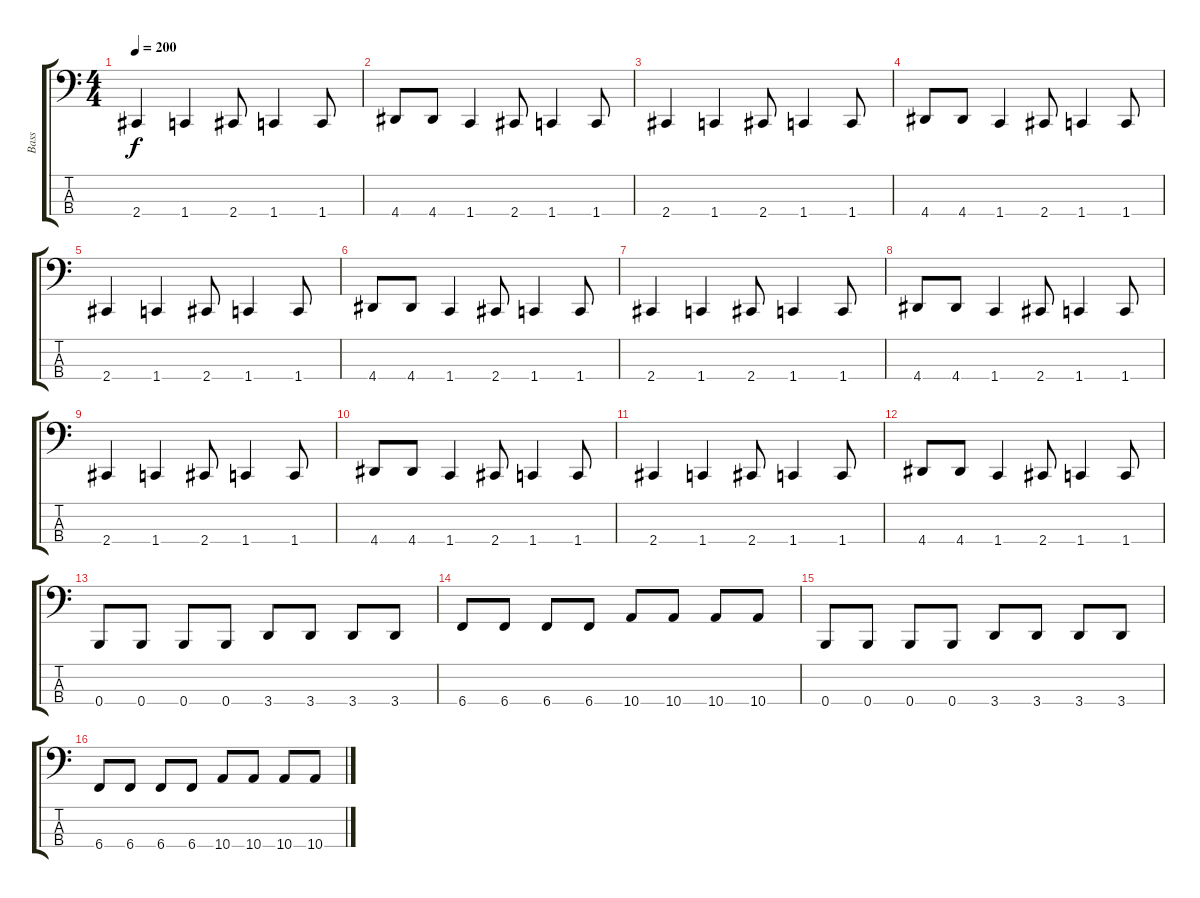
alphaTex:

\track ("Bass" "Bass") {instrument electricbasspick}
\staff {score tabs}
\tuning (E2 B1 Gb1 B0) {hide}
\ts (4 4)
\tempo 200
\clef f4
\ks c
2.4.4{dy f} 1.4.4 2.4.8 1.4.4 1.4.8 |
4.4.8 4.4.8 1.4.4 2.4.8 1.4.4 1.4.8 |
2.4.4 1.4.4 2.4.8 1.4.4 1.4.8 |
4.4.8 4.4.8 1.4.4 2.4.8 1.4.4 1.4.8 |
2.4.4 1.4.4 2.4.8 1.4.4 1.4.8 |
4.4.8 4.4.8 1.4.4 2.4.8 1.4.4 1.4.8 |
2.4.4 1.4.4 2.4.8 1.4.4 1.4.8 |
4.4.8 4.4.8 1.4.4 2.4.8 1.4.4 1.4.8 |
2.4.4 1.4.4 2.4.8 1.4.4 1.4.8 |
4.4.8 4.4.8 1.4.4 2.4.8 1.4.4 1.4.8 |
2.4.4 1.4.4 2.4.8 1.4.4 1.4.8 |
4.4.8 4.4.8 1.4.4 2.4.8 1.4.4 1.4.8 |
0.4.8 0.4.8 0.4.8 0.4.8 3.4.8 3.4.8 3.4.8 3.4.8 |
6.4.8 6.4.8 6.4.8 6.4.8 10.4.8 10.4.8 10.4.8 10.4.8 |
0.4.8 0.4.8 0.4.8 0.4.8 3.4.8 3.4.8 3.4.8 3.4.8 |
6.4.8 6.4.8 6.4.8 6.4.8 10.4.8 10.4.8 10.4.8 10.4.8
